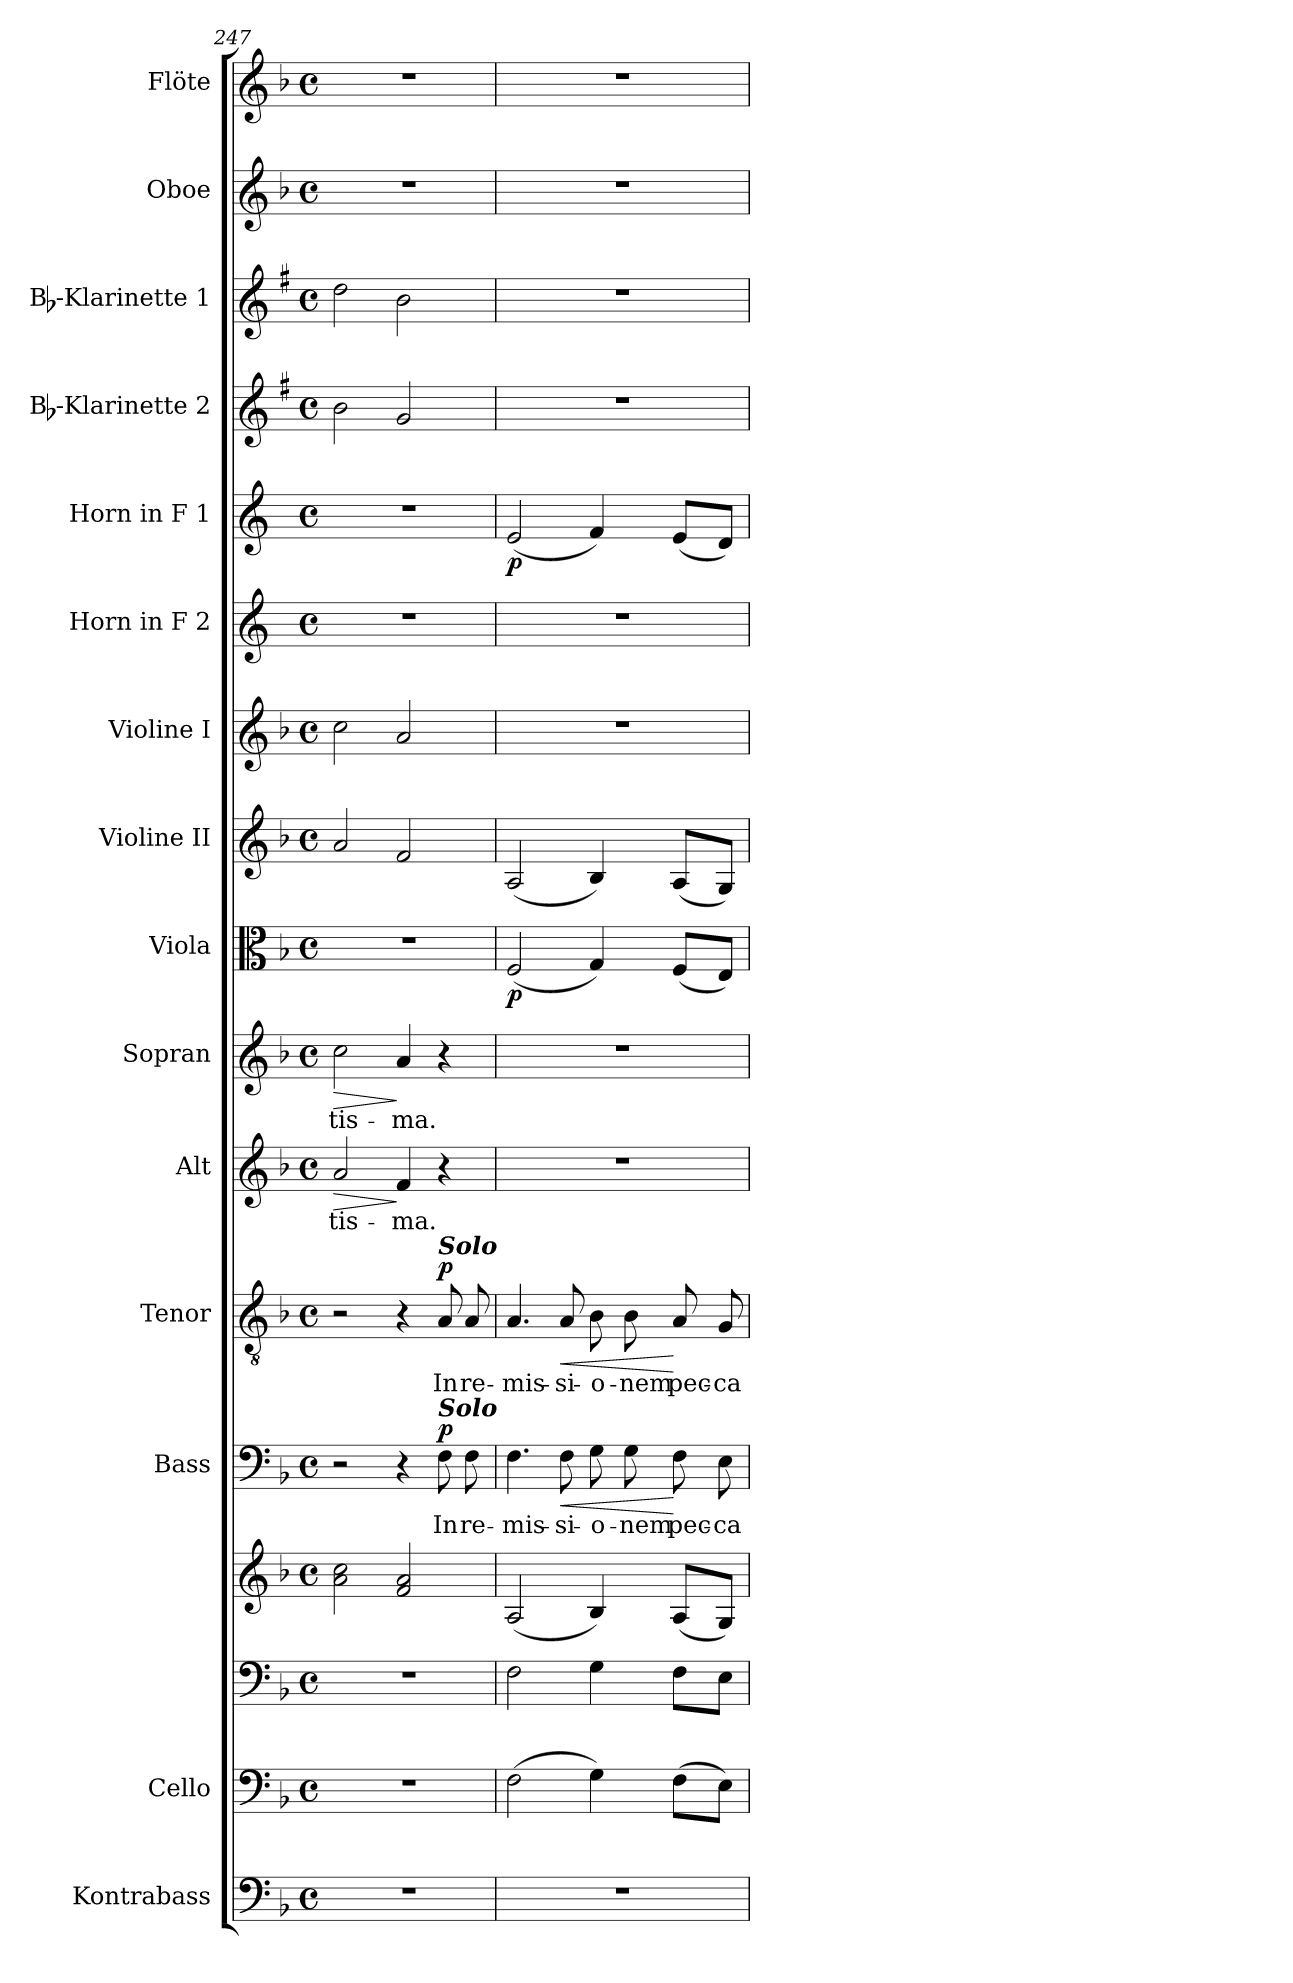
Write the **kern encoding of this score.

**kern	**kern	**kern	**kern	**kern	**text	**dynam	**kern	**text	**dynam	**kern	**text	**dynam	**kern	**text	**dynam	**kern	**dynam	**kern	**kern	**kern	**kern	**dynam	**kern	**kern	**kern	**kern
*part16	*part15	*part14	*part14	*part13	*part13	*part13	*part12	*part12	*part12	*part11	*part11	*part11	*part10	*part10	*part10	*part9	*part9	*part8	*part7	*part6	*part5	*part5	*part4	*part3	*part2	*part1
*staff17	*staff16	*staff15	*staff14	*staff13	*staff13	*staff13	*staff12	*staff12	*staff12	*staff11	*staff11	*staff11	*staff10	*staff10	*staff10	*staff9	*staff9	*staff8	*staff7	*staff6	*staff5	*staff5	*staff4	*staff3	*staff2	*staff1
*I"Kontrabass	*I"Cello	*	*	*I"Bass	*	*	*I"Tenor	*	*	*I"Alt	*	*	*I"Sopran	*	*	*I"Viola	*	*I"Violine II	*I"Violine I	*I"Horn in F 2	*I"Horn in F 1	*	*I"Bb-Klarinette 2	*I"Bb-Klarinette 1	*I"Oboe	*I"Flöte
*I'Kb.	*	*	*	*I'B.	*	*	*I'T.	*	*	*I'A.	*	*	*I'S.	*	*	*I'Vla.	*	*I'Vl. II	*I'Vl. I	*	*	*	*I'Bb Kl. 2	*I'Bb Kl. 1	*I'Ob.	*I'Fl.
*clefF4	*clefF4	*clefF4	*clefG2	*clefF4	*	*	*clefGv2	*	*	*clefG2	*	*	*clefG2	*	*	*clefC3	*	*clefG2	*clefG2	*clefG2	*clefG2	*	*clefG2	*clefG2	*clefG2	*clefG2
*ITrd7c12	*	*	*	*	*	*	*	*	*	*	*	*	*	*	*	*	*	*	*	*ITrd4c7	*ITrd4c7	*	*ITrd1c2	*ITrd1c2	*	*
*k[b-]	*k[b-]	*k[b-]	*k[b-]	*k[b-]	*	*	*k[b-]	*	*	*k[b-]	*	*	*k[b-]	*	*	*k[b-]	*	*k[b-]	*k[b-]	*k[b-]	*k[b-]	*	*k[b-]	*k[b-]	*k[b-]	*k[b-]
*F:	*F:	*F:	*F:	*F:	*	*	*F:	*	*	*F:	*	*	*F:	*	*	*F:	*	*F:	*F:	*F:	*F:	*	*F:	*F:	*F:	*F:
*M4/4	*M4/4	*M4/4	*M4/4	*M4/4	*	*	*M4/4	*	*	*M4/4	*	*	*M4/4	*	*	*M4/4	*	*M4/4	*M4/4	*M4/4	*M4/4	*	*M4/4	*M4/4	*M4/4	*M4/4
*met(c)	*met(c)	*met(c)	*met(c)	*met(c)	*	*	*met(c)	*	*	*met(c)	*	*	*met(c)	*	*	*met(c)	*	*met(c)	*met(c)	*met(c)	*met(c)	*	*met(c)	*met(c)	*met(c)	*met(c)
=247	=247	=247	=247	=247	=247	=247	=247	=247	=247	=247	=247	=247	=247	=247	=247	=247	=247	=247	=247	=247	=247	=247	=247	=247	=247	=247
!	!	!	!	!	!	!	!	!	!	!	!LO:LY:b	!LO:HP:b	!	!LO:LY:b	!LO:HP:b	!	!	!	!	!	!	!	!	!	!	!
1r	1r	1r	2a\ 2cc\	2r	.	.	2r	.	.	2a/	-tis-	>	2cc\	-tis-	>	1r	.	2a/	2cc\	1r	1r	.	2a\	2cc\	1r	1r
!	!	!	!	!	!	!	!	!	!	!	!LO:LY:b	!	!	!LO:LY:b	!	!	!	!	!	!	!	!	!	!	!	!
.	.	.	2f/ 2a/	4r	.	.	4r	.	.	4f/	-ma.	]	4a/	-ma.	]	.	.	2f/	2a/	.	.	.	2f/	2a\	.	.
!	!	!	!	!	!	!	!LO:TX:a:Bi:t=Solo	!	!	!	!	!	!	!	!	!	!	!	!	!	!	!	!	!	!	!
!	!	!	!	!LO:TX:a:Bi:t=Solo	!	!	!	!	!	!	!	!	!	!	!	!	!	!	!	!	!	!	!	!	!	!
!	!	!	!	!	!LO:LY:b	!LO:DY:a	!	!LO:LY:b	!LO:DY:a	!	!	!	!	!	!	!	!	!	!	!	!	!	!	!	!	!
.	.	.	.	8F\	In	p	8A/	In	p	4r	.	.	4r	.	.	.	.	.	.	.	.	.	.	.	.	.
!	!	!	!	!	!LO:LY:b	!	!	!LO:LY:b	!	!	!	!	!	!	!	!	!	!	!	!	!	!	!	!	!	!
.	.	.	.	8F\	re-	.	8A/	re-	.	.	.	.	.	.	.	.	.	.	.	.	.	.	.	.	.	.
=248	=248	=248	=248	=248	=248	=248	=248	=248	=248	=248	=248	=248	=248	=248	=248	=248	=248	=248	=248	=248	=248	=248	=248	=248	=248	=248
!	!	!	!	!	!LO:LY:b	!	!	!LO:LY:b	!	!	!	!	!	!	!	!	!LO:DY:b	!	!	!	!	!LO:DY:b	!	!	!	!
1r	(>2F\	2F\	(<2A/	4.F\	-mis-	.	4.A/	-mis-	.	1r	.	.	1r	.	.	(<2F/	p	(<2A/	1r	1r	(<2A/	p	1r	1r	1r	1r
!	!	!	!	!	!LO:LY:b	!LO:HP:b	!	!LO:LY:b	!LO:HP:b	!	!	!	!	!	!	!	!	!	!	!	!	!	!	!	!	!
.	.	.	.	8F\	-si-	<	8A/	-si-	<	.	.	.	.	.	.	.	.	.	.	.	.	.	.	.	.	.
!	!	!	!	!	!LO:LY:b	!	!	!LO:LY:b	!	!	!	!	!	!	!	!	!	!	!	!	!	!	!	!	!	!
.	4G\)	4G\	4B-/)	8G\	-o-	.	8B-\	-o-	.	.	.	.	.	.	.	4G/)	.	4B-/)	.	.	4B-/)	.	.	.	.	.
!	!	!	!	!	!LO:LY:b	!	!	!LO:LY:b	!	!	!	!	!	!	!	!	!	!	!	!	!	!	!	!	!	!
.	.	.	.	8G\	-nem	.	8B-\	-nem	.	.	.	.	.	.	.	.	.	.	.	.	.	.	.	.	.	.
!	!	!	!	!	!LO:LY:b	!	!	!LO:LY:b	!	!	!	!	!	!	!	!	!	!	!	!	!	!	!	!	!	!
.	(>8F\L	8F\L	(<8A/L	8F\	pec-	[	8A/	pec-	[	.	.	.	.	.	.	(<8F/L	.	(<8A/L	.	.	(<8A/L	.	.	.	.	.
!	!	!	!	!	!LO:LY:b	!	!	!LO:LY:b	!	!	!	!	!	!	!	!	!	!	!	!	!	!	!	!	!	!
.	8E\J)	8E\J	8G/J)	8E\	-ca-	.	8G/	-ca-	.	.	.	.	.	.	.	8E/J)	.	8G/J)	.	.	8G/J)	.	.	.	.	.
=	=	=	=	=	=	=	=	=	=	=	=	=	=	=	=	=	=	=	=	=	=	=	=	=	=	=
*-	*-	*-	*-	*-	*-	*-	*-	*-	*-	*-	*-	*-	*-	*-	*-	*-	*-	*-	*-	*-	*-	*-	*-	*-	*-	*-
